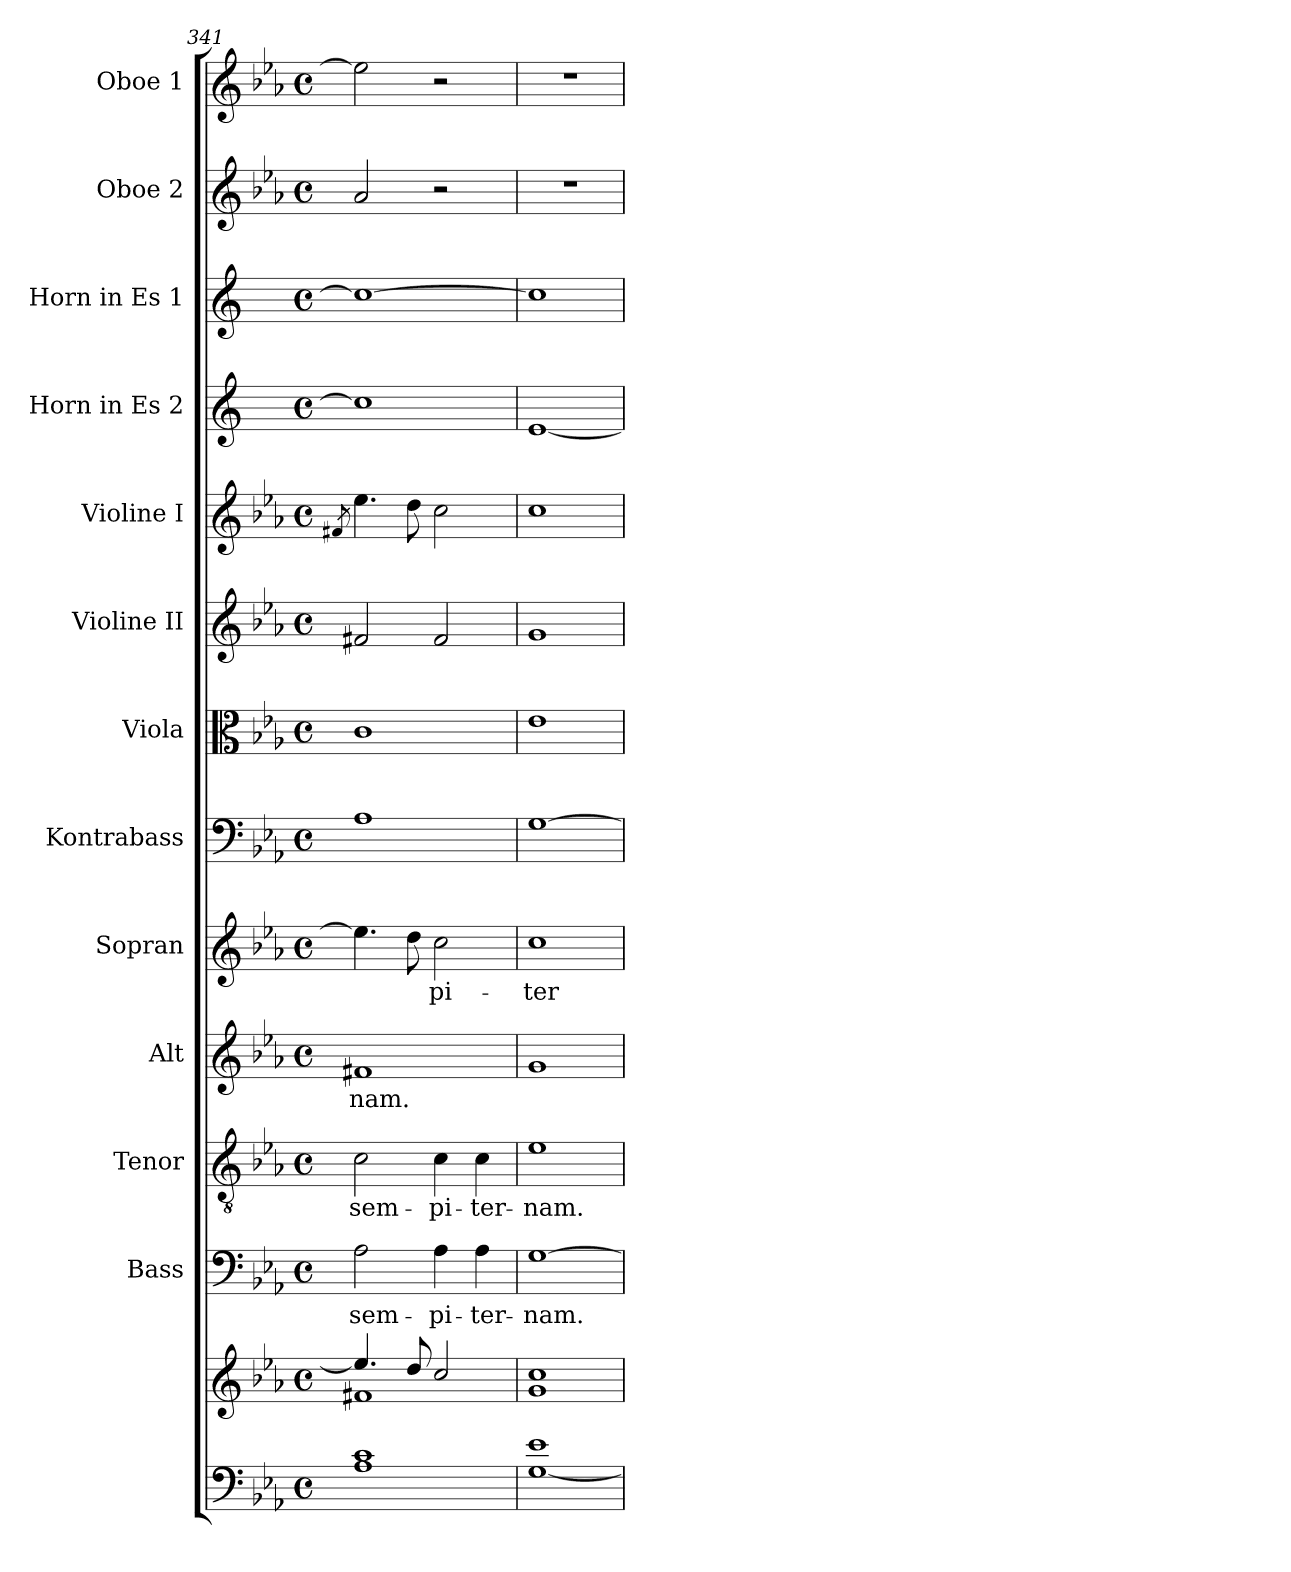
**kern	**kern	**kern	**text	**kern	**text	**kern	**text	**kern	**text	**kern	**kern	**kern	**kern	**kern	**kern	**kern	**kern
*part13	*part13	*part12	*part12	*part11	*part11	*part10	*part10	*part9	*part9	*part8	*part7	*part6	*part5	*part4	*part3	*part2	*part1
*staff14	*staff13	*staff12	*staff12	*staff11	*staff11	*staff10	*staff10	*staff9	*staff9	*staff8	*staff7	*staff6	*staff5	*staff4	*staff3	*staff2	*staff1
*	*	*I"Bass	*	*I"Tenor	*	*I"Alt	*	*I"Sopran	*	*I"Kontrabass	*I"Viola	*I"Violine II	*I"Violine I	*I"Horn in Es 2	*I"Horn in Es 1	*I"Oboe 2	*I"Oboe 1
*	*	*I'B.	*	*I'T.	*	*I'A.	*	*I'S.	*	*I'Kb.	*I'Vla.	*I'Vl. II	*I'Vl. I	*I'Hr. 2	*I'Hr. 1	*I'Ob. 2	*I'Ob. 1
*clefF4	*clefG2	*clefF4	*	*clefGv2	*	*clefG2	*	*clefG2	*	*clefF4	*clefC3	*clefG2	*clefG2	*clefG2	*clefG2	*clefG2	*clefG2
*	*	*	*	*	*	*	*	*	*	*ITrd7c12	*	*	*	*ITrd5c9	*ITrd5c9	*	*
*k[b-e-a-]	*k[b-e-a-]	*k[b-e-a-]	*	*k[b-e-a-]	*	*k[b-e-a-]	*	*k[b-e-a-]	*	*k[b-e-a-]	*k[b-e-a-]	*k[b-e-a-]	*k[b-e-a-]	*k[b-e-a-]	*k[b-e-a-]	*k[b-e-a-]	*k[b-e-a-]
*E-:	*E-:	*E-:	*	*E-:	*	*E-:	*	*E-:	*	*E-:	*E-:	*E-:	*E-:	*E-:	*E-:	*E-:	*E-:
*M4/4	*M4/4	*M4/4	*	*M4/4	*	*M4/4	*	*M4/4	*	*M4/4	*M4/4	*M4/4	*M4/4	*M4/4	*M4/4	*M4/4	*M4/4
*met(c)	*met(c)	*met(c)	*	*met(c)	*	*met(c)	*	*met(c)	*	*met(c)	*met(c)	*met(c)	*met(c)	*met(c)	*met(c)	*met(c)	*met(c)
=341	=341	=341	=341	=341	=341	=341	=341	=341	=341	=341	=341	=341	=341	=341	=341	=341	=341
.	.	.	.	.	.	.	.	.	.	.	.	.	8qf#X/	.	.	.	.
*^	*^	*	*	*	*	*	*	*	*	*	*	*	*	*	*	*	*
!	!	!	!	!	!LO:LY:b	!	!LO:LY:b	!	!LO:LY:b	!	!	!	!	!	!	!	!	!	!
1c	1A-	4.ee-/]	1f#X	2A-\	sem-	2c\	sem-	1f#X	-nam.	4.ee-\]	.	1AA-	1c	2f#X/	4.ee-\	1e-]	1e-_	2a-/	2ee-\]
.	.	8dd/	.	.	.	.	.	.	.	8dd\	.	.	.	.	8dd\	.	.	.	.
!	!	!	!	!	!LO:LY:b	!	!LO:LY:b	!	!	!	!LO:LY:b	!	!	!	!	!	!	!	!
.	.	2cc/	.	4A-\	-pi-	4c\	-pi-	.	.	2cc\	-pi-	.	.	2f#/	2cc\	.	.	2r	2r
!	!	!	!	!	!LO:LY:b	!	!LO:LY:b	!	!	!	!	!	!	!	!	!	!	!	!
.	.	.	.	4A-\	-ter-	4c\	-ter-	.	.	.	.	.	.	.	.	.	.	.	.
=342	=342	=342	=342	=342	=342	=342	=342	=342	=342	=342	=342	=342	=342	=342	=342	=342	=342	=342	=342
!	!	!	!	!	!LO:LY:b	!	!LO:LY:b	!	!	!	!LO:LY:b	!	!	!	!	!	!	!	!
1e-	[<1G	1cc	1g	[1G	-nam.	1e-	-nam.	1g	.	1cc	-ter-	[1GG	1e-	1g	1cc	[1G	1e-]	1r	1r
*v	*v	*	*	*	*	*	*	*	*	*	*	*	*	*	*	*	*	*	*
*	*v	*v	*	*	*	*	*	*	*	*	*	*	*	*	*	*	*	*
=	=	=	=	=	=	=	=	=	=	=	=	=	=	=	=	=	=
*-	*-	*-	*-	*-	*-	*-	*-	*-	*-	*-	*-	*-	*-	*-	*-	*-	*-
